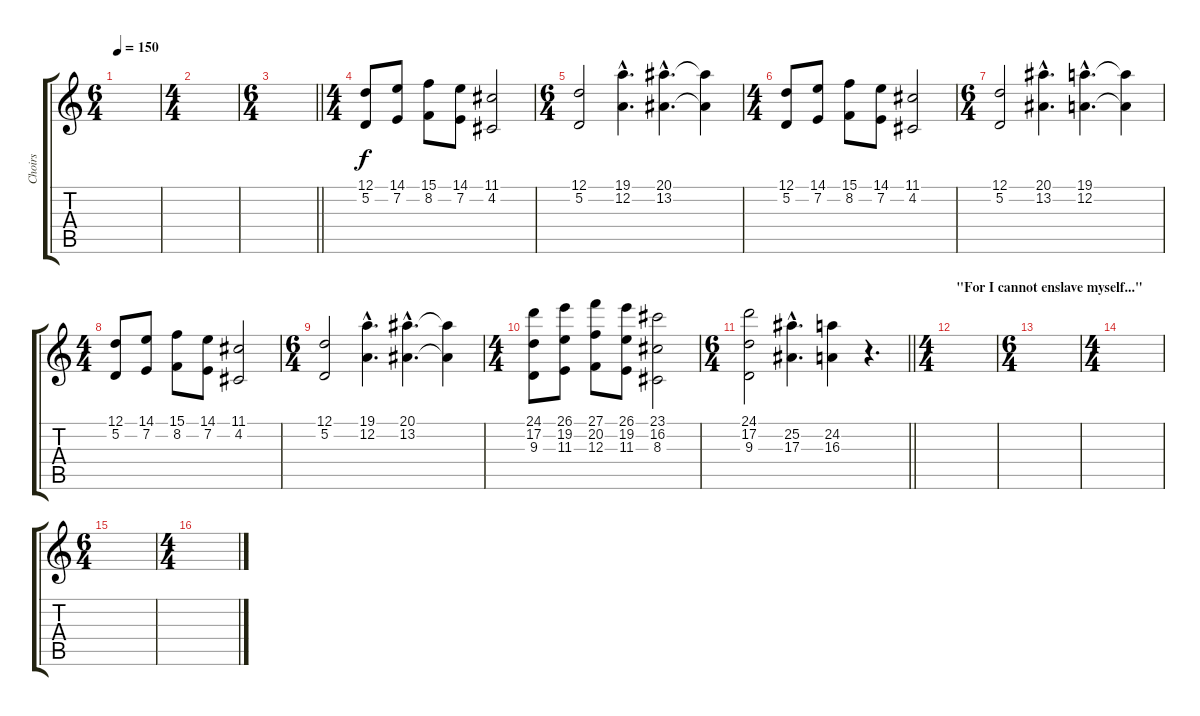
\track ("Choirs" "Choirs") {instrument choiraahs}
\staff {score tabs}
\tuning (D4 A3 F3 C3 G2 D2) {hide}
\ts (6 4)
\tempo 150
\clef g2
\ks c
|
\ts (4 4)
|
\ts (6 4)
\barLineRight lightlight
|
\ts (4 4)
\section ("" "")
(12.1 5.2).8{volume 16} (14.1 7.2).8 (15.1 8.2).8 (14.1 7.2).8 (11.1 4.2).2 |
\ts (6 4)
(12.1 5.2).2 (19.1{hac} 12.2{hac}).4{d} (20.1{hac} 13.2{hac}).4{d} (20.1{t} 13.2{t}).4 |
\ts (4 4)
(12.1 5.2).8 (14.1 7.2).8 (15.1 8.2).8 (14.1 7.2).8 (11.1 4.2).2 |
\ts (6 4)
(12.1 5.2).2 (20.1{hac} 13.2{hac}).4{d} (19.1{hac} 12.2{hac}).4{d} (19.1{t} 12.2{t}).4 |
\ts (4 4)
(12.1 5.2).8 (14.1 7.2).8 (15.1 8.2).8 (14.1 7.2).8 (11.1 4.2).2 |
\ts (6 4)
(12.1 5.2).2 (19.1{hac} 12.2{hac}).4{d} (20.1{hac} 13.2{hac}).4{d} (20.1{t} 13.2{t}).4 |
\ts (4 4)
(24.1 17.2 9.3).8 (26.1 19.2 11.3).8 (27.1 20.2 12.3).8 (26.1 19.2 11.3).8 (23.1 16.2 8.3).2 |
\ts (6 4)
\barLineRight lightlight
(24.1 17.2 9.3).2 (25.2{hac} 17.3{hac}).4{d} (24.2 16.3).4 r.4{d} |
\ts (4 4)
\section ("" "\"For I cannot enslave myself...\"")
|
\ts (6 4)
|
\ts (4 4)
|
\ts (6 4)
|
\ts (4 4)
